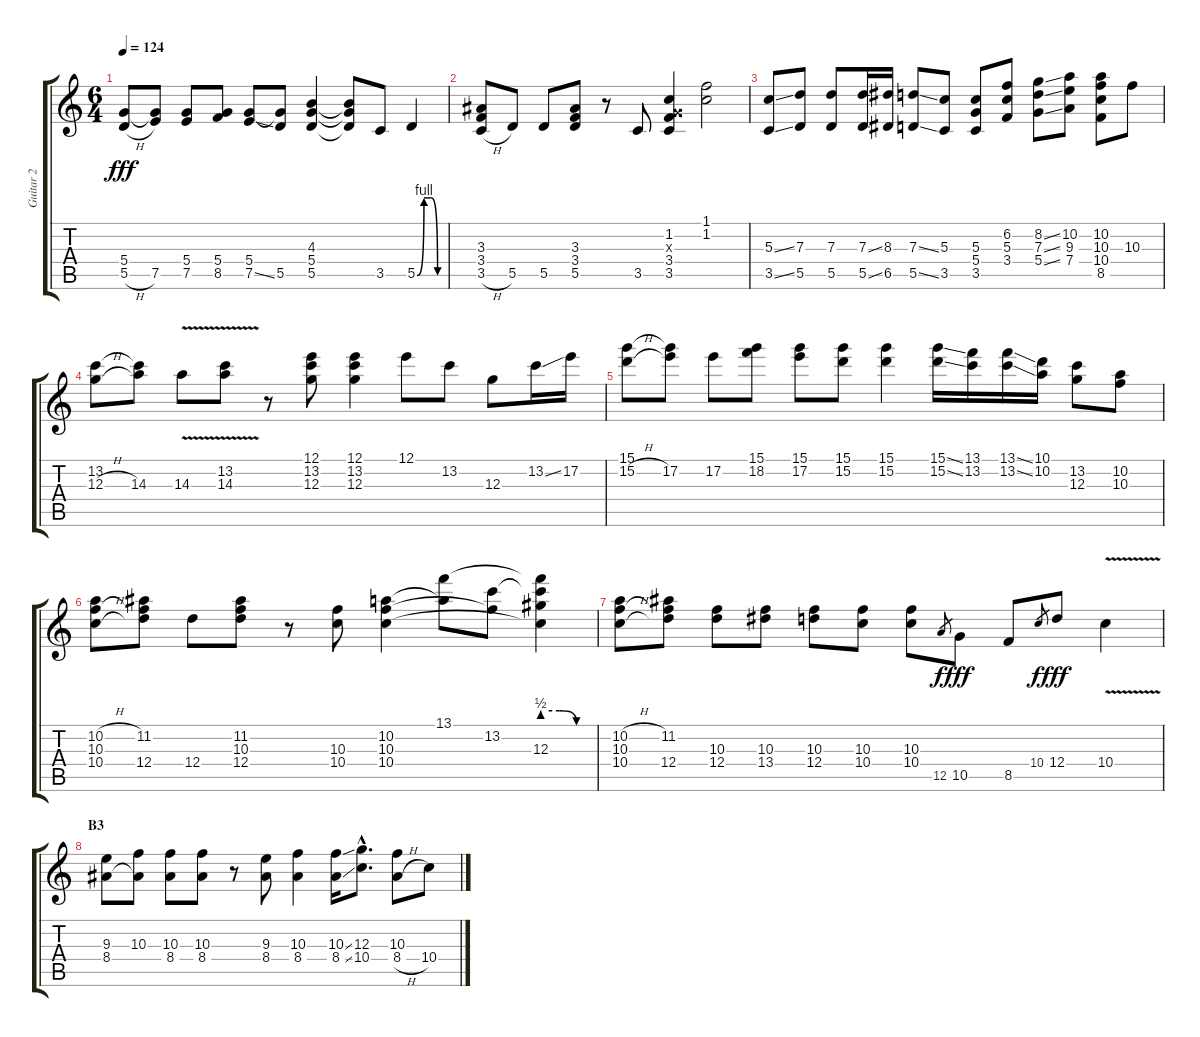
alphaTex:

\track ("Guitar 2" "Guitar 2") {instrument distortionguitar}
\staff {score tabs}
\tuning (E4 B3 G3 D3 A2 E2) {hide}
\ts (6 4)
\tempo 124
\clef g2
\ks c
(5.4 5.5{h}).8{dy fff} (5.4{t} 7.5).8 (5.4 7.5).8 (5.4 8.5).8 (5.4 7.5{ss}).8 (5.4{t} 5.5).8 (4.3 5.4 5.5).4 (4.3{t} 5.4{t} 5.5{t}).8 3.5.8 5.5{be (custom 0 0 15 4 30 4 45 0 60 0)}.4 |
(3.3 3.4 3.5{h}).8 5.5.8 5.5.8 (3.3 3.4 5.5).8 r.8 3.5.8 (1.2 0.3{x} 3.4 3.5).4 (1.1 1.2).2 |
(5.3{ss} 3.5{ss}).8 (7.3 5.5).8 (7.3 5.5).8 (7.3{ss} 5.5{ss}).16 (8.3 6.5).16 (7.3{ss} 5.5{ss}).8 (5.3 3.5).8 (5.3 5.4 3.5).8 (6.2 5.3 3.4).8 (8.2{ss} 7.3{ss} 5.4{ss}).8 (10.2 9.3 7.4).8 (10.2 10.3 10.4 8.5).8 10.3.8 |
(13.2 12.3{h}).8 (13.2{t} 14.3).8 14.3{v}.8 (13.2{v} 14.3{v}).8 r.8 (12.1 13.2 12.3).8 (12.1 13.2 12.3).4 12.1.8 13.2.8 12.3.8 13.2{ss}.16 17.2.16 |
(15.1 15.2{h}).8 (15.1{t} 17.2).8 17.2.8 (15.1 18.2).8 (15.1 17.2).8 (15.1 15.2).8 (15.1 15.2).4 (15.1{ss} 15.2{ss}).16 (13.1 13.2).16 (13.1{ss} 13.2{ss}).16 (10.1 10.2).16 (13.2 12.3).8 (10.2 10.3).8 |
(10.2{h} 10.3 10.4{h}).8 (11.2 10.3{t} 12.4).8 12.4.8 (11.2 10.3 12.4).8 r.8 (10.3 10.4).8 (10.2 10.3 10.4).4 (13.1 10.2{t}).8 (13.2 10.3{t}).8 (13.1{t} 13.2{t} 12.3{be (custom 0 2 20 2 40 0 60 0)} 10.4{t}).4 |
(10.2{h} 10.3 10.4{h}).8 (11.2 10.3{t} 12.4).8 (10.3 12.4).8 (10.3 13.4).8 (10.3 12.4).8 (10.3 10.4).8 (10.3 10.4).8 12.5.8{gr dy f} 10.5.8{dy fff} 8.5.8 10.4.8{gr dy f} 12.4.8{dy fff} 10.4{v}.4 |
\section ("" "B3")
(9.3 8.4).8 (10.3 8.4{t}).8 (10.3 8.4).8 (10.3 8.4).8 r.8 (9.3 8.4).8 (10.3 8.4).4 (10.3{ss} 8.4{ss}).16 (12.3{hac} 10.4{hac}).8{d} (10.3 8.4{h}).8 10.4.8
